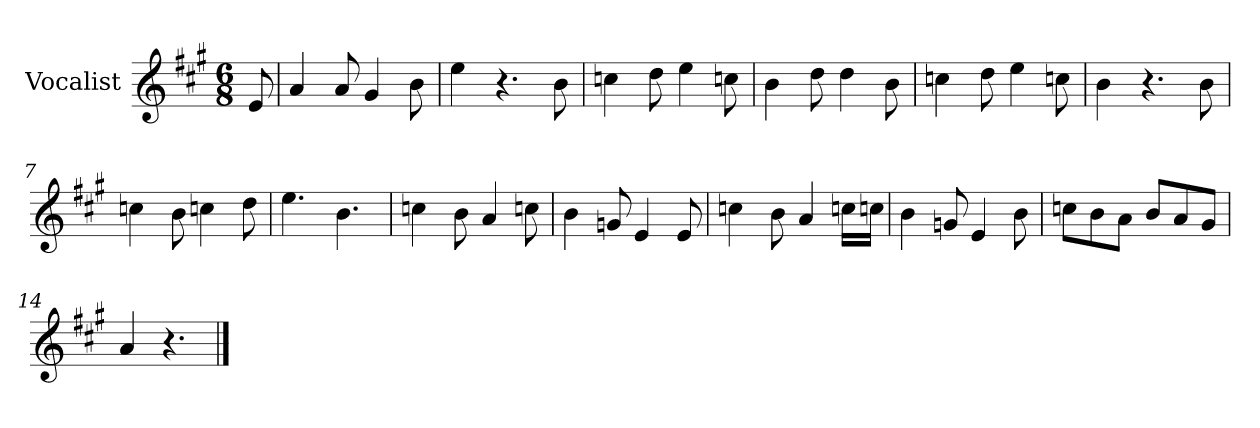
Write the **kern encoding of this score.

**kern
*part1
*staff1
*I"Vocalist
*k[f#c#g#]
*A:
*M6/8
=
8e
=1
4a
8a
4g#
8b
=2
4ee
4.r
8b
=3
4ccn
8dd
4ee
8ccn
=4
4b
8dd
4dd
8b
=5
4ccn
8dd
4ee
8ccn
=6
4b
4.r
8b
=7
4ccn
8b
4ccn
8dd
=8
4.ee
4.b
=9
4ccn
8b
4a
8ccn
=10
4b
8gn
4e
8e
=11
4ccn
8b
4a
16ccnLL
16ccnJJ
=12
4b
8gn
4e
8b
=13
8ccnL
8b
8aJ
8bL
8a
8g#J
=14
4a
4.r
==
*-
